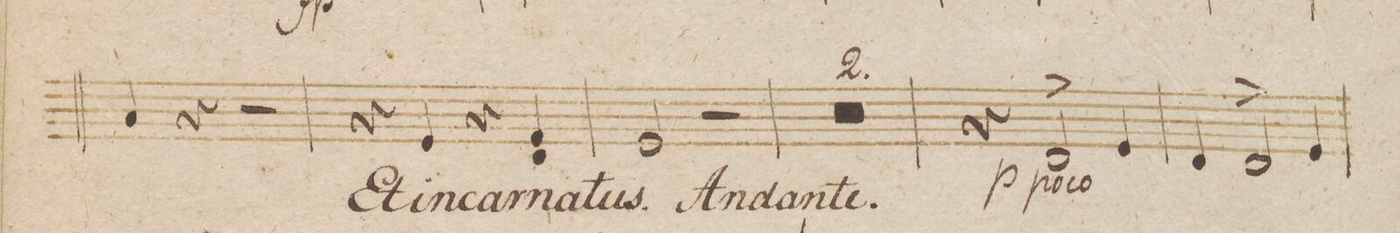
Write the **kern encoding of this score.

**kern	**dynam
*I"Viola.	*
*clefC3	*
*k[b-]	*
*met(c|)	*
*M2/2	*
4B-/	.
4r	.
2r	.
=68	=68
4r	.
4F/	.
4r	.
4E/ 4G	.
=69	=69
2F/	.
2r	.
=70	=70
0r	.
=71	=71
=72	=72
4r	.
2E^>/	p
4F/	.
=73	=73
4E/	.
2E^>/	.
4F/	.
=74	=74
*-	*-
